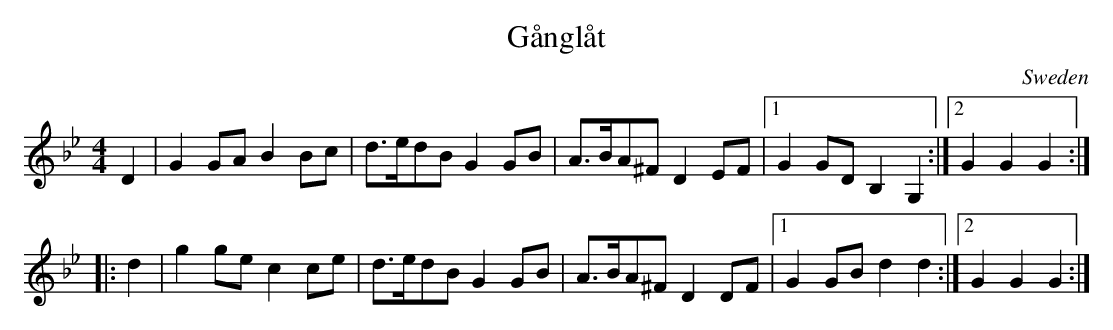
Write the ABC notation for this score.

X:1
T:Gånglåt
M:4/4
O:Sweden
K:G min
D2|\
G2GA B2Bc| d>edB G2GB| A>BA^F D2EF\
|1 G2GD B,2 G,2 :|2 G2G2 G2::
d2|\
g2ge c2ce| d>edB G2GB| A>BA^F D2DF \
|1 G2GB d2d2 :|2 G2G2 G2:|
